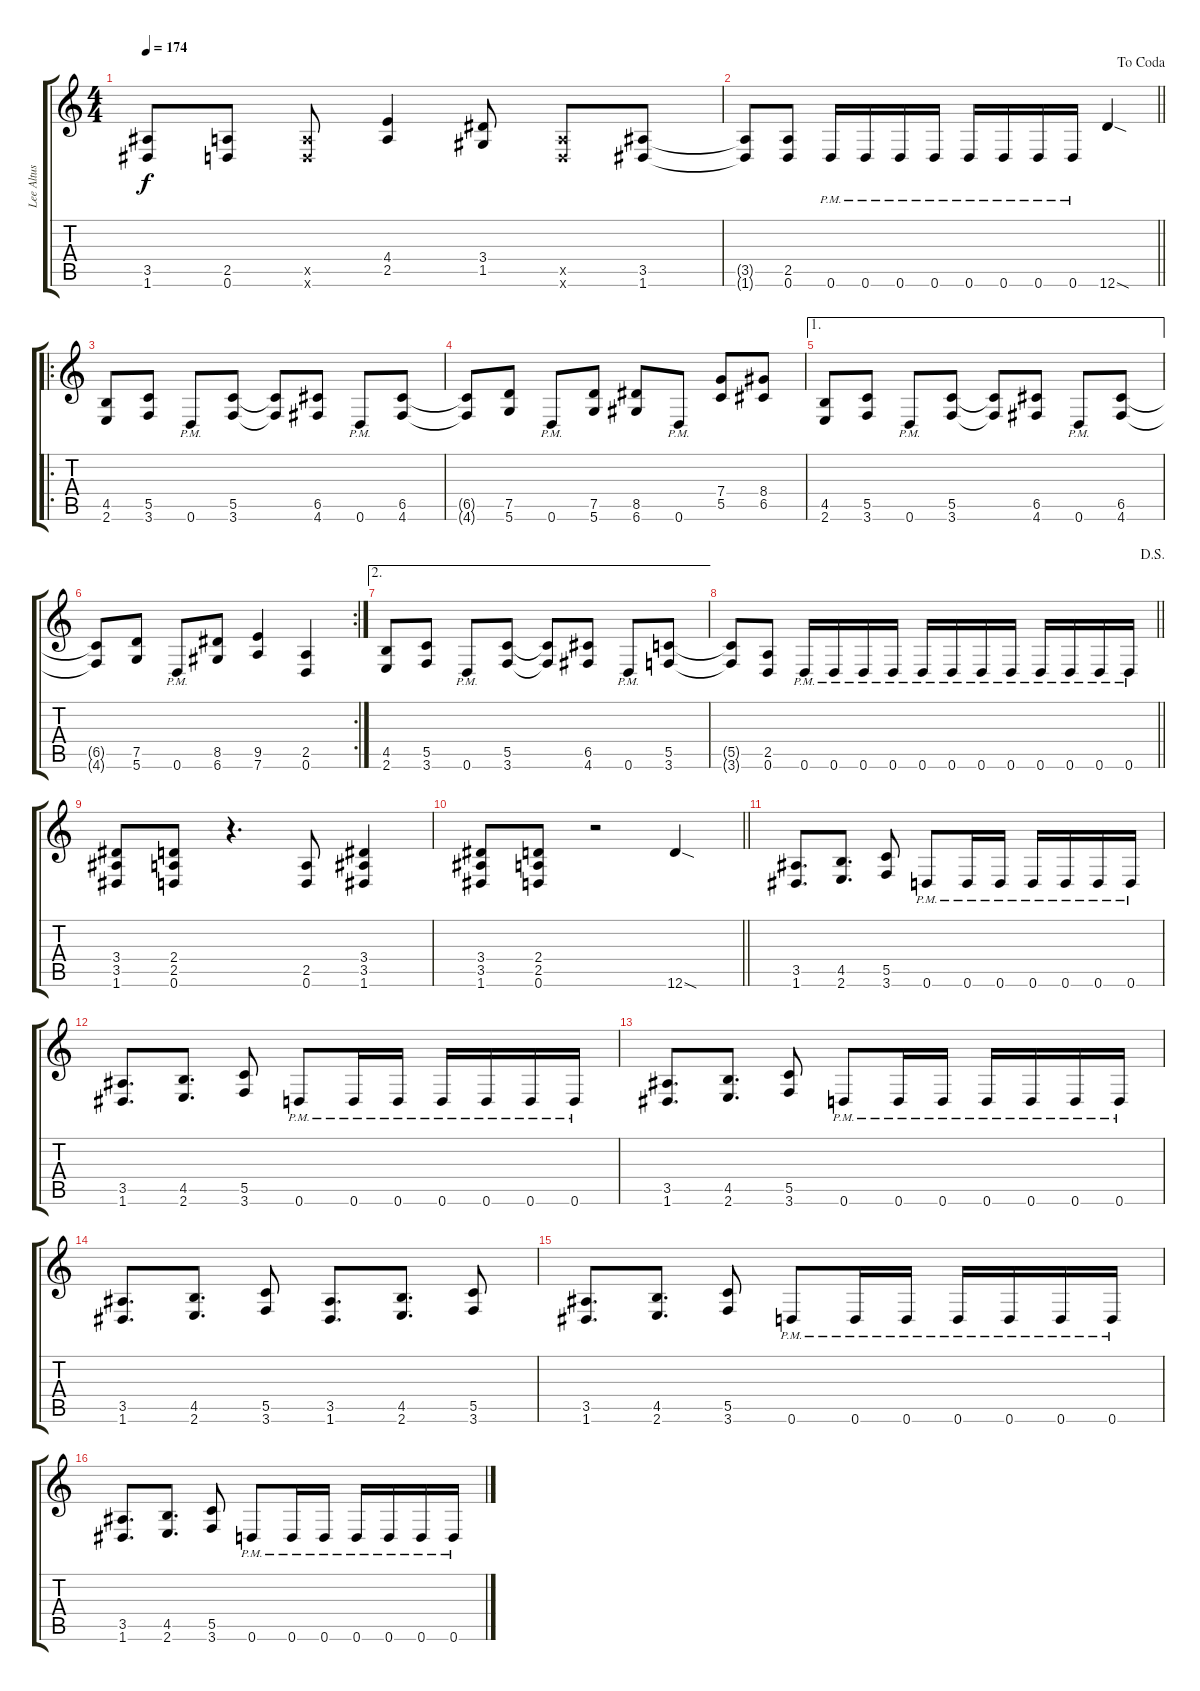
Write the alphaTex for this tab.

\track ("Lee Altus" "Lee Altus") {instrument distortionguitar}
\staff {score tabs}
\tuning (D4 A3 F3 C3 G2 D2) {hide}
\ts (4 4)
\tempo 174
\clef g2
\ks c
(3.5 1.6).8{dy f} (2.5 0.6).8 (2.5{x} 0.6{x}).8 (4.4 2.5).4 (3.4 1.5).8 (2.5{x} 0.6{x}).8 (3.5 1.6).8 |
\jump dacoda
\barLineRight lightlight
(3.5{t} 1.6{t}).8 (2.5 0.6).8 0.6{pm}.16 0.6{pm}.16 0.6{pm}.16 0.6{pm}.16 0.6{pm}.16 0.6{pm}.16 0.6{pm}.16 0.6{pm}.16 12.6{sod}.4 |
\ro
(4.5 2.6).8 (5.5 3.6).8 0.6{pm}.8 (5.5 3.6).8 (5.5{t} 3.6{t}).8 (6.5 4.6).8 0.6{pm}.8 (6.5 4.6).8 |
(6.5{t} 4.6{t}).8 (7.5 5.6).8 0.6{pm}.8 (7.5 5.6).8 (8.5 6.6).8 0.6{pm}.8 (7.4 5.5).8 (8.4 6.5).8 |
\ae 1
(4.5 2.6).8 (5.5 3.6).8 0.6{pm}.8 (5.5 3.6).8 (5.5{t} 3.6{t}).8 (6.5 4.6).8 0.6{pm}.8 (6.5 4.6).8 |
\rc 2
(6.5{t} 4.6{t}).8 (7.5 5.6).8 0.6{pm}.8 (8.5 6.6).8 (9.5 7.6).4 (2.5 0.6).4 |
\ae 2
(4.5 2.6).8 (5.5 3.6).8 0.6{pm}.8 (5.5 3.6).8 (5.5{t} 3.6{t}).8 (6.5 4.6).8 0.6{pm}.8 (5.5 3.6).8 |
\jump dalsegno
\barLineRight lightlight
(5.5{t} 3.6{t}).8 (2.5 0.6).8 0.6{pm}.16 0.6{pm}.16 0.6{pm}.16 0.6{pm}.16 0.6{pm}.16 0.6{pm}.16 0.6{pm}.16 0.6{pm}.16 0.6{pm}.16 0.6{pm}.16 0.6{pm}.16 0.6{pm}.16 |
(3.4 3.5 1.6).8 (2.4 2.5 0.6).8 r.4{d} (2.5 0.6).8 (3.4 3.5 1.6).4 |
\barLineRight lightlight
(3.4 3.5 1.6).8 (2.4 2.5 0.6).8 r.2 12.6{sod}.4 |
(3.5 1.6).8{d} (4.5 2.6).8{d} (5.5 3.6).8 0.6{pm}.8 0.6{pm}.16 0.6{pm}.16 0.6{pm}.16 0.6{pm}.16 0.6{pm}.16 0.6{pm}.16 |
(3.5 1.6).8{d} (4.5 2.6).8{d} (5.5 3.6).8 0.6{pm}.8 0.6{pm}.16 0.6{pm}.16 0.6{pm}.16 0.6{pm}.16 0.6{pm}.16 0.6{pm}.16 |
(3.5 1.6).8{d} (4.5 2.6).8{d} (5.5 3.6).8 0.6{pm}.8 0.6{pm}.16 0.6{pm}.16 0.6{pm}.16 0.6{pm}.16 0.6{pm}.16 0.6{pm}.16 |
(3.5 1.6).8{d} (4.5 2.6).8{d} (5.5 3.6).8 (3.5 1.6).8{d} (4.5 2.6).8{d} (5.5 3.6).8 |
(3.5 1.6).8{d} (4.5 2.6).8{d} (5.5 3.6).8 0.6{pm}.8 0.6{pm}.16 0.6{pm}.16 0.6{pm}.16 0.6{pm}.16 0.6{pm}.16 0.6{pm}.16 |
(3.5 1.6).8{d} (4.5 2.6).8{d} (5.5 3.6).8 0.6{pm}.8 0.6{pm}.16 0.6{pm}.16 0.6{pm}.16 0.6{pm}.16 0.6{pm}.16 0.6{pm}.16
